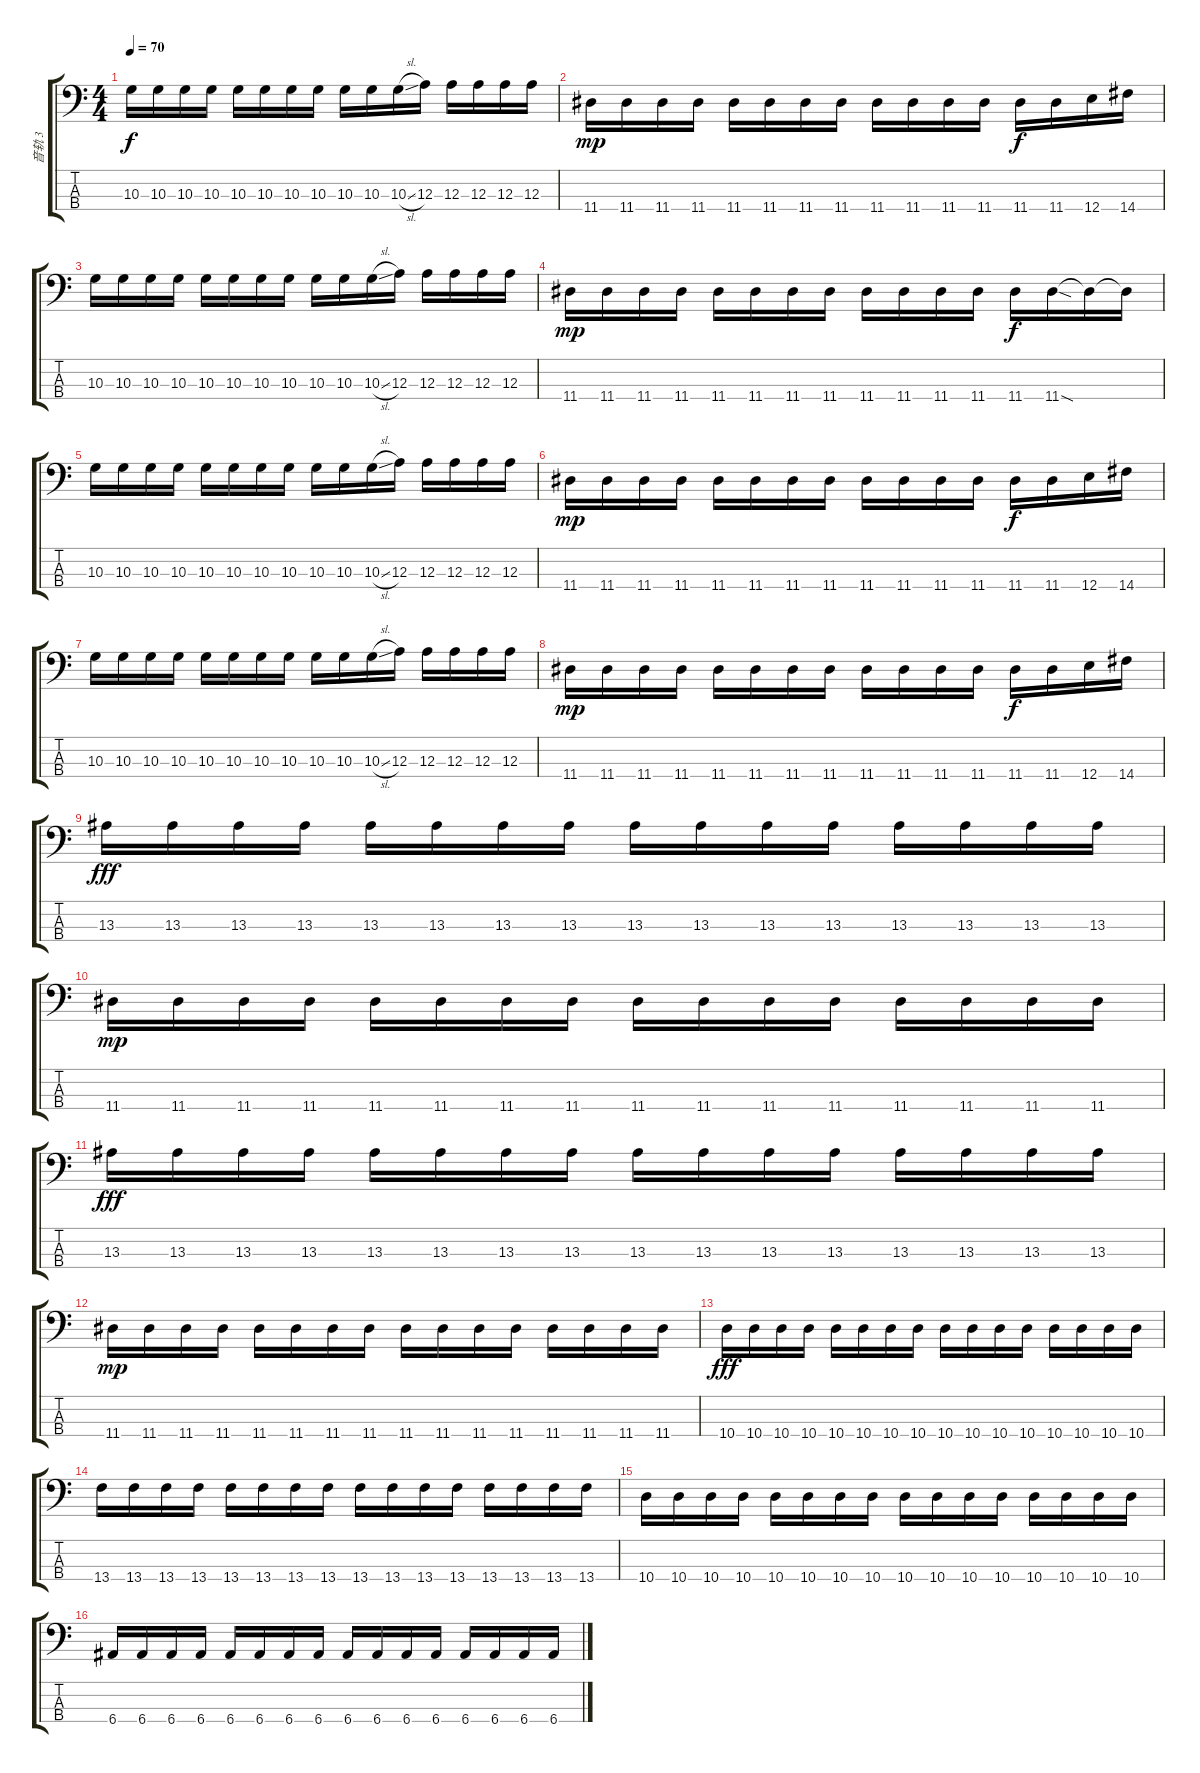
\track ("音轨 3" "音轨 3") {instrument electricbassfinger}
\staff {score tabs}
\tuning (G2 D2 A1 E1) {hide}
\ts (4 4)
\tempo 70
\clef f4
\ks c
10.3.16{dy f} 10.3.16 10.3.16 10.3.16 10.3.16 10.3.16 10.3.16 10.3.16 10.3.16 10.3.16 10.3{sl}.16 12.3.16 12.3.16 12.3.16 12.3.16 12.3.16 |
11.4.16{dy mp} 11.4.16 11.4.16 11.4.16 11.4.16 11.4.16 11.4.16 11.4.16 11.4.16 11.4.16 11.4.16 11.4.16 11.4.16{dy f} 11.4.16 12.4.16 14.4.16 |
10.3.16 10.3.16 10.3.16 10.3.16 10.3.16 10.3.16 10.3.16 10.3.16 10.3.16 10.3.16 10.3{sl}.16 12.3.16 12.3.16 12.3.16 12.3.16 12.3.16 |
11.4.16{dy mp} 11.4.16 11.4.16 11.4.16 11.4.16 11.4.16 11.4.16 11.4.16 11.4.16 11.4.16 11.4.16 11.4.16 11.4.16{dy f} 11.4{sod}.16 11.4{t}.16 11.4{t}.16 |
10.3.16 10.3.16 10.3.16 10.3.16 10.3.16 10.3.16 10.3.16 10.3.16 10.3.16 10.3.16 10.3{sl}.16 12.3.16 12.3.16 12.3.16 12.3.16 12.3.16 |
11.4.16{dy mp} 11.4.16 11.4.16 11.4.16 11.4.16 11.4.16 11.4.16 11.4.16 11.4.16 11.4.16 11.4.16 11.4.16 11.4.16{dy f} 11.4.16 12.4.16 14.4.16 |
10.3.16 10.3.16 10.3.16 10.3.16 10.3.16 10.3.16 10.3.16 10.3.16 10.3.16 10.3.16 10.3{sl}.16 12.3.16 12.3.16 12.3.16 12.3.16 12.3.16 |
11.4.16{dy mp} 11.4.16 11.4.16 11.4.16 11.4.16 11.4.16 11.4.16 11.4.16 11.4.16 11.4.16 11.4.16 11.4.16 11.4.16{dy f} 11.4.16 12.4.16 14.4.16 |
13.3.16{dy fff volume 10} 13.3.16 13.3.16 13.3.16 13.3.16 13.3.16 13.3.16 13.3.16 13.3.16 13.3.16 13.3.16 13.3.16 13.3.16 13.3.16 13.3.16 13.3.16 |
11.4.16{dy mp} 11.4.16 11.4.16 11.4.16 11.4.16 11.4.16 11.4.16 11.4.16 11.4.16 11.4.16 11.4.16 11.4.16 11.4.16 11.4.16 11.4.16 11.4.16 |
13.3.16{dy fff volume 10} 13.3.16 13.3.16 13.3.16 13.3.16 13.3.16 13.3.16 13.3.16 13.3.16 13.3.16 13.3.16 13.3.16 13.3.16 13.3.16 13.3.16 13.3.16 |
11.4.16{dy mp} 11.4.16 11.4.16 11.4.16 11.4.16 11.4.16 11.4.16 11.4.16 11.4.16 11.4.16 11.4.16 11.4.16 11.4.16 11.4.16 11.4.16 11.4.16 |
10.4.16{dy fff} 10.4.16 10.4.16 10.4.16 10.4.16 10.4.16 10.4.16 10.4.16 10.4.16 10.4.16 10.4.16 10.4.16 10.4.16 10.4.16 10.4.16 10.4.16 |
13.4.16 13.4.16 13.4.16 13.4.16 13.4.16 13.4.16 13.4.16 13.4.16 13.4.16 13.4.16 13.4.16 13.4.16 13.4.16 13.4.16 13.4.16 13.4.16 |
10.4.16 10.4.16 10.4.16 10.4.16 10.4.16 10.4.16 10.4.16 10.4.16 10.4.16 10.4.16 10.4.16 10.4.16 10.4.16 10.4.16 10.4.16 10.4.16 |
6.4.16 6.4.16 6.4.16 6.4.16 6.4.16 6.4.16 6.4.16 6.4.16 6.4.16 6.4.16 6.4.16 6.4.16 6.4.16 6.4.16 6.4.16 6.4.16
